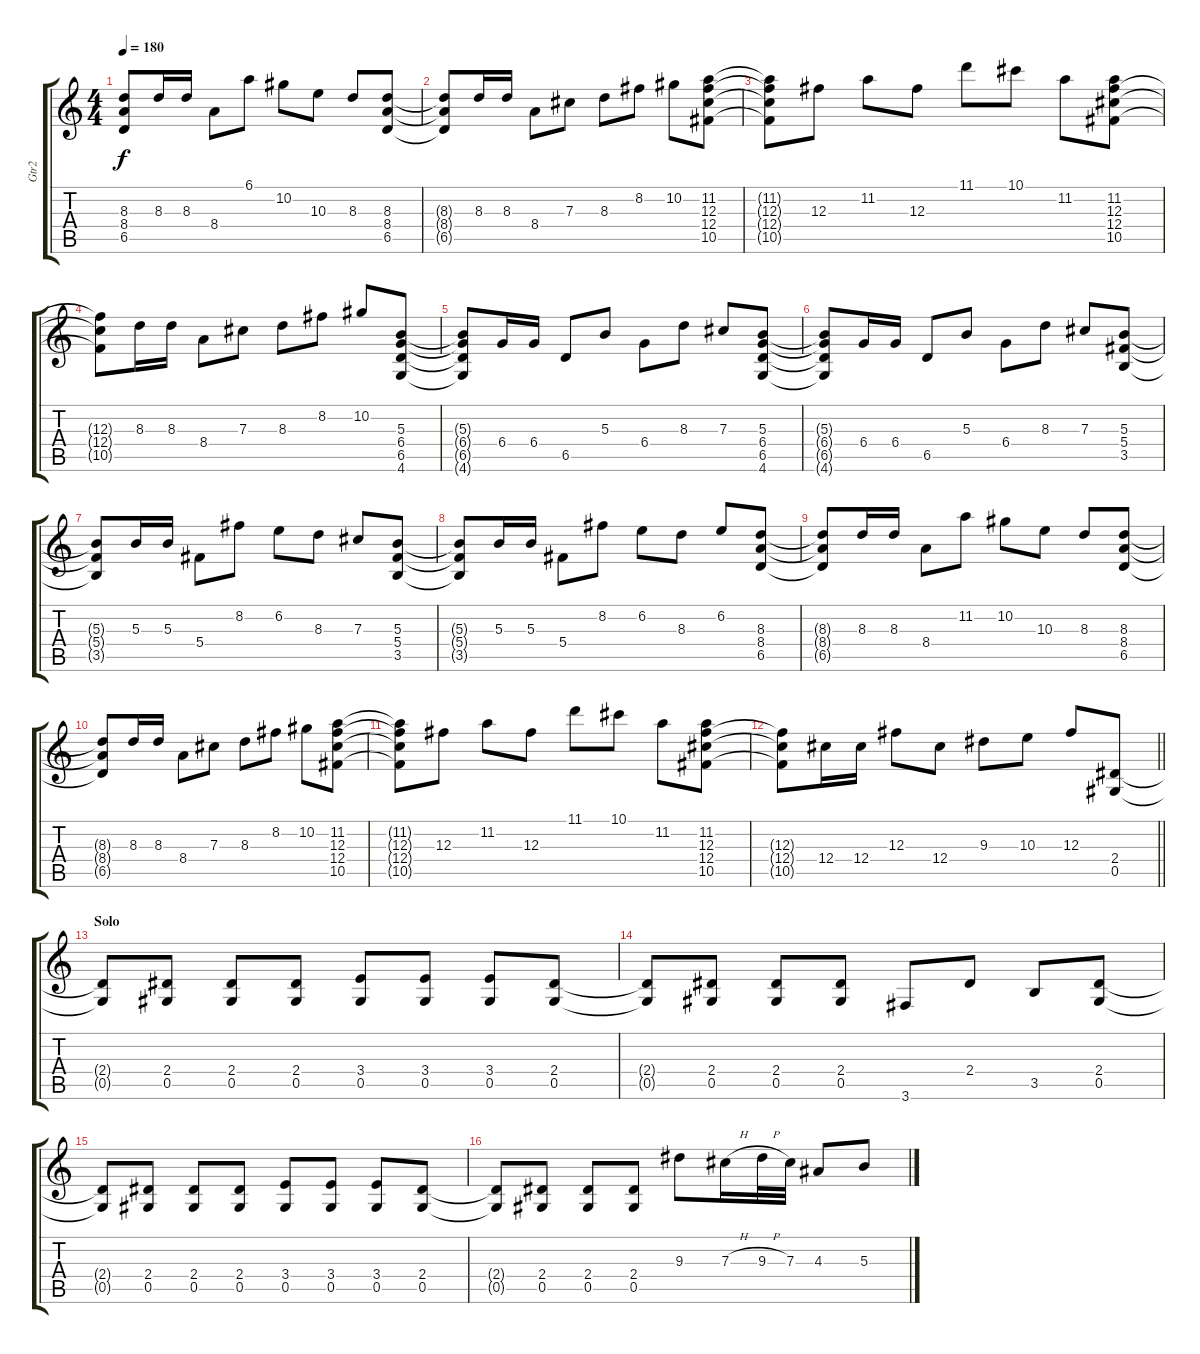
\track ("Gtr2" "Gtr2") {instrument distortionguitar}
\staff {score tabs}
\tuning (Eb4 Bb3 Gb3 Db3 Ab2 Eb2) {hide}
\ts (4 4)
\tempo 180
\clef g2
\ks c
(8.3{t} 8.4{t} 6.5{t}).8{dy f} 8.3.16 8.3.16 8.4.8 6.1.8 10.2.8 10.3.8 8.3.8 (8.3 8.4 6.5).8 |
(8.3{t} 8.4{t} 6.5{t}).8 8.3.16 8.3.16 8.4.8 7.3.8 8.3.8 8.2.8 10.2.8 (11.2 12.3 12.4 10.5).8 |
(11.2{t} 12.3{t} 12.4{t} 10.5{t}).8 12.3.8 11.2.8 12.3.8 11.1.8 10.1.8 11.2.8 (11.2 12.3 12.4 10.5).8 |
(12.3{t} 12.4{t} 10.5{t}).8 8.3.16 8.3.16 8.4.8 7.3.8 8.3.8 8.2.8 10.2.8 (5.3 6.4 6.5 4.6).8 |
(5.3{t} 6.4{t} 6.5{t} 4.6{t}).8 6.4.16 6.4.16 6.5.8 5.3.8 6.4.8 8.3.8 7.3.8 (5.3 6.4 6.5 4.6).8 |
(5.3{t} 6.4{t} 6.5{t} 4.6{t}).8 6.4.16 6.4.16 6.5.8 5.3.8 6.4.8 8.3.8 7.3.8 (5.3 5.4 3.5).8 |
(5.3{t} 5.4{t} 3.5{t}).8 5.3.16 5.3.16 5.4.8 8.2.8 6.2.8 8.3.8 7.3.8 (5.3 5.4 3.5).8 |
(5.3{t} 5.4{t} 3.5{t}).8 5.3.16 5.3.16 5.4.8 8.2.8 6.2.8 8.3.8 6.2.8 (8.3 8.4 6.5).8 |
(8.3{t} 8.4{t} 6.5{t}).8 8.3.16 8.3.16 8.4.8 11.2.8 10.2.8 10.3.8 8.3.8 (8.3 8.4 6.5).8 |
(8.3{t} 8.4{t} 6.5{t}).8 8.3.16 8.3.16 8.4.8 7.3.8 8.3.8 8.2.8 10.2.8 (11.2 12.3 12.4 10.5).8 |
(11.2{t} 12.3{t} 12.4{t} 10.5{t}).8 12.3.8 11.2.8 12.3.8 11.1.8 10.1.8 11.2.8 (11.2 12.3 12.4 10.5).8 |
\barLineRight lightlight
(12.3{t} 12.4{t} 10.5{t}).8 12.4.16 12.4.16 12.3.8 12.4.8 9.3.8 10.3.8 12.3.8 (2.4 0.5).8 |
\section ("" "Solo")
(2.4{t} 0.5{t}).8 (2.4 0.5).8 (2.4 0.5).8 (2.4 0.5).8 (3.4 0.5).8 (3.4 0.5).8 (3.4 0.5).8 (2.4 0.5).8 |
(2.4{t} 0.5{t}).8 (2.4 0.5).8 (2.4 0.5).8 (2.4 0.5).8 3.6.8 2.4.8 3.5.8 (2.4 0.5).8 |
(2.4{t} 0.5{t}).8 (2.4 0.5).8 (2.4 0.5).8 (2.4 0.5).8 (3.4 0.5).8 (3.4 0.5).8 (3.4 0.5).8 (2.4 0.5).8 |
(2.4{t} 0.5{t}).8 (2.4 0.5).8 (2.4 0.5).8 (2.4 0.5).8 9.3.8 7.3{h}.16 9.3{h}.32 7.3.32 4.3.8 5.3.8
